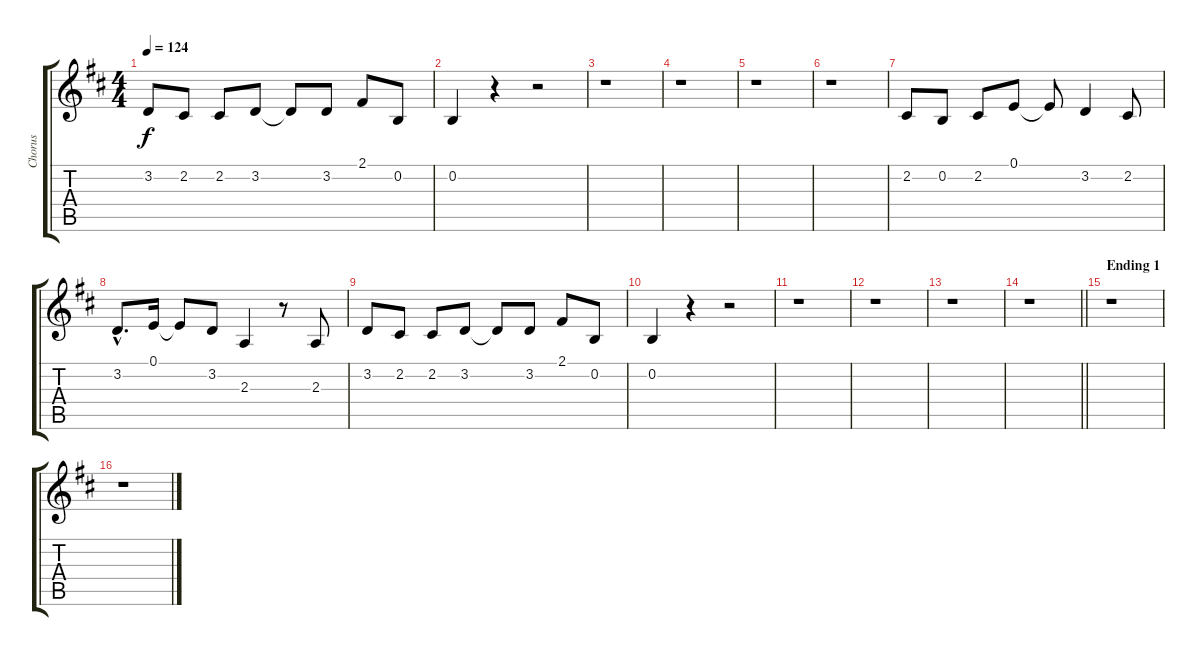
\track ("Chorus" "Chorus") {instrument sopranosax}
\staff {score tabs}
\tuning (E4 B3 G3 D3 A2 E2) {hide}
\ts (4 4)
\tempo 124
\clef g2
\ks d
3.2.8{dy f} 2.2.8 2.2.8 3.2.8 3.2{t}.8 3.2.8 2.1.8 0.2.8 |
0.2.4 r.4 r.2 |
r.1 |
r.1 |
r.1 |
r.1 |
2.2.8 0.2.8 2.2.8 0.1.8 0.1{t}.8 3.2.4 2.2.8 |
3.2{hac}.8{d} 0.1.16 0.1{t}.8 3.2.8 2.3.4 r.8 2.3.8 |
3.2.8 2.2.8 2.2.8 3.2.8 3.2{t}.8 3.2.8 2.1.8 0.2.8 |
0.2.4 r.4 r.2 |
r.1 |
r.1 |
r.1 |
\barLineRight lightlight
r.1 |
\section ("" "Ending 1")
r.1 |
r.1
